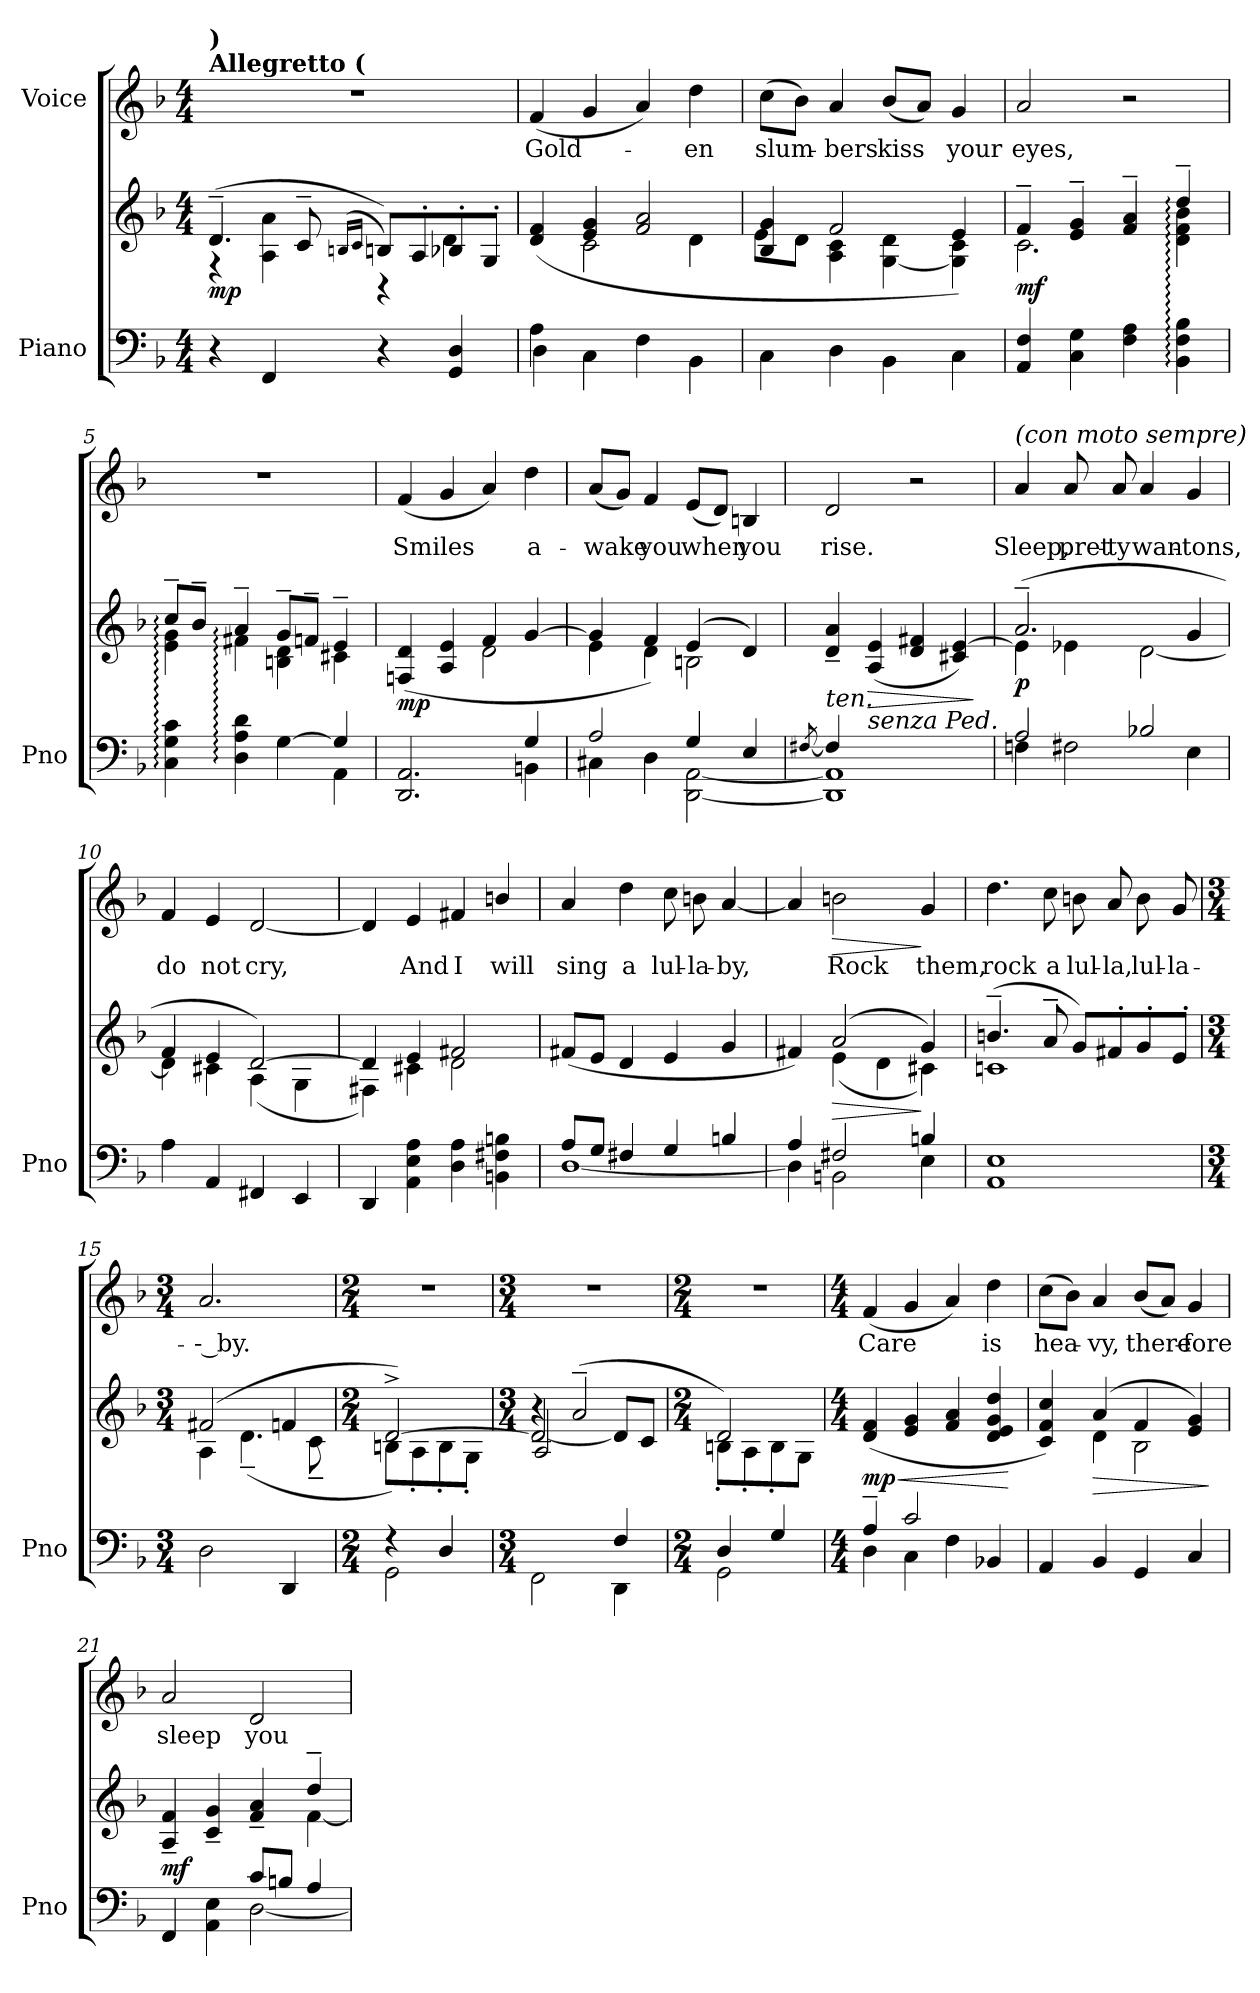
**kern	**kern	**dynam	**kern	**text	**dynam
*part2	*part2	*part2	*part1	*part1	*part1
*staff3	*staff2	*staff2/3	*staff1	*staff1	*staff1
*I"Piano	*	*	*I"Voice	*	*
*I'Pno	*	*	*	*	*
*clefF4	*clefG2	*	*clefG2	*	*
*k[b-]	*k[b-]	*	*k[b-]	*	*
*M4/4	*M4/4	*	*M4/4	*	*
*MM152	*MM152	*	*MM152	*	*
=1	=1	=1	=1	=1	=1
*	*^	*	*	*	*
!	!	!	!	!LO:TX:a:B:t=Allegretto (	!	!
!	!	!	!	!LO:TX:a:B:t=)	!	!
!	!	!	!LO:DY:b	!	!	!
4r	(4.d~/	4r	mp	1r	.	.
4FF/	.	4A\ 4a\	.	.	.	.
.	8c~/	.	.	.	.	.
.	(16qBn/LL	.	.	.	.	.
.	16qc/JJ	.	.	.	.	.
4r	8B/L))	4r	.	.	.	.
.	8A'/	.	.	.	.	.
4GG/ 4D/	8B-X'/	4d\	.	.	.	.
.	8G'/J	.	.	.	.	.
=2	=2	=2	=2	=2	=2	=2
*^	*	*	*	*	*	*
4A\	4D\	(4d/ 4f/	4ryy	.	(4f/	Gold-	.
2.ryy	4C\	4e/ 4g/	2c\	.	4g/	.	.
.	4F\	2f/ 2a/	.	.	4a/)	.	.
.	4BB-\	.	4d\	.	4dd\	-en	.
*v	*v	*	*	*	*	*	*
=3	=3	=3	=3	=3	=3	=3
4C\	4B-/ 4g/	8e\L	.	(8cc\L	slum-	.
.	.	8d\J	.	8b-\J)	.	.
4D\	2f/	4A\ 4c\	.	4a/	-bers	.
4BB-\	.	[4G\ 4d\	.	(8b-/L	kiss	.
.	.	.	.	8a/J)	.	.
4C\	4e/)	4G\] 4c\	.	4g/	your	.
=4	=4	=4	=4	=4	=4	=4
!	!	!	!LO:DY:b	!	!	!
4AA/ 4F/	4f~/	2.c\	mf	2a/	eyes,	.
4C\ 4G\	4e/~ 4g/~	.	.	.	.	.
4F\ 4A\	4f/~ 4a/~	.	.	2r	.	.
4BB-\:: 4F\:: 4B-\::	4dd::~/	4d\:: 4f\:: 4b-\::	.	.	.	.
=5	=5	=5	=5	=5	=5	=5
*^	*	*	*	*	*	*
4C\:: 4G\:: 4c\::	2.ryy	8cc::~/L	4e\:: 4g\::	.	1r	.	.
.	.	8b-~/J	.	.	.	.	.
4D\:: 4A\:: 4d\::	.	4a::~/	4f#X::\	.	.	.	.
[>4G\	.	8g~/L	4Bn\ 4d\	.	.	.	.
.	.	8fn~/J	.	.	.	.	.
4AA\	4G/]	4e~/	4c#X\	.	.	.	.
=6	=6	=6	=6	=6	=6	=6	=6
!	!	!	!	!LO:DY:b	!	!	!
2.DD/ 2.AA/	2.ryy	(4Fn/ 4d/	2ryy	mp	(4f/	Smiles	.
.	.	4A/ 4e/	.	.	4g/	.	.
.	.	4f/	2d\	.	4a/)	.	.
4G/	4BBn\	[4g/	.	.	4dd\	a-	.
=7	=7	=7	=7	=7	=7	=7	=7
2A/	4C#X\	4g/]	4e\	.	(8a/L	-wake	.
.	.	.	.	.	8g/J)	.	.
.	4D\	4f/)	4d\	.	4f/	you	.
4G/	[2DD\ [2AA\	(4e/	2Bn\	.	(8e/L	when	.
.	.	.	.	.	8d/J)	.	.
4E/	.	4d/)	.	.	4Bn/	you	.
*	*	*v	*v	*	*	*	*
=8	=8	=8	=8	=8	=8	=8
[<8qF#X/	.	.	.	.	.	.
!LO:TX:i:t=ten.	!	!	!	!	!	!
4F#/]	1DD] 1AA]	4d/~> 4a/~>	.	2d/	rise.	.
!LO:TX:i:t=senza Ped.	!	!	!	!	!	!
!	!	!	!LO:HP:b	!	!	!
4ryy	.	(>4A/ 4e/	>	.	.	.
2ryy	.	4d/ 4f#X/	.	2r	.	.
.	.	4c#X/ [4e/)	.	.	.	.
*v	*v	*	*	*	*	*
.	.	]	.	.	.
=9	=9	=9	=9	=9	=9
*^	*^	*	*	*	*
!	!	!	!	!	!LO:TX:i:t=(con moto sempre)	!	!
!	!	!	!	!LO:DY:b	!	!	!
2A/	4Fn\	(2.a~/	4e\]	p	4a/	Sleep,	.
.	2F#X\	.	4e-X\	.	8a/	pret-	.
.	.	.	.	.	8a/	-ty	.
2B-X/	.	.	[2d\	.	4a/	wan-	.
.	4E\	4g/	.	.	4g/	-tons,	.
=10	=10	=10	=10	=10	=10	=10	=10
2ryy	4A\	4f/	4d\]	.	4f/	do	.
.	4AA/	4e/	4c#X\	.	4e/	not	.
4FF#X/	2ryy	[2d/)	(4A\	.	[2d/	cry,	.
4EE/	.	.	4G\	.	.	.	.
*v	*v	*	*	*	*	*	*
=11	=11	=11	=11	=11	=11	=11
4DD/	4d/]	4F#X\)	.	4d/]	.	.
4AA\ 4E\ 4A\	4e/	4c#X\	.	4e/	And	.
4D\ 4A\	2f#X/	2d\	.	4f#X/	I	.
4BBn\ 4F#X\ 4Bn\	.	.	.	4bn/	will	.
*	*v	*v	*	*	*	*
=12	=12	=12	=12	=12	=12
*^	*	*	*	*	*
8A/L	[1D	(8f#X/L	.	4a/	sing	.
8G/J	.	8e/J	.	.	.	.
4F#X/	.	4d/	.	4dd\	a	.
4G/	.	4e/	.	8cc\	lul-	.
.	.	.	.	8bn\	-la-	.
4Bn/	.	4g/	.	[4a/	-by,	.
=13	=13	=13	=13	=13	=13	=13
*	*	*^	*	*	*	*
4A/	4D\]	4f#X/)	4ryy	.	4a/]	.	.
!	!	!	!	!LO:HP:b	!	!	!LO:HP:b
2F#X/	2BBn\	(2a/	(4e\	>	2bn\	Rock	>
.	.	.	4d\	.	.	.	.
4Bn/	4E\	4g/)	4c#X\)	]	4g/	them,	]
=14	=14	=14	=14	=14	=14	=14	=14
1E	1AA	(4.bn~/	1cn	.	4.dd\	rock	.
.	.	8a~/	.	.	8cc\	a	.
.	.	8g/L)	.	.	8bn\	lul-	.
.	.	8f#X'/	.	.	8a/	-la,	.
.	.	8g'/	.	.	8b\	lul-	.
.	.	8e'/J	.	.	8g/	-la-	.
*v	*v	*	*	*	*	*	*
=15	=15	=15	=15	=15	=15	=15
*M3/4	*M3/4	*	*	*M3/4	*	*
2D\	(2f#X/	4A\	.	2.a/	-- by.	.
.	.	(4.d~\	.	.	.	.
4DD/	4fn/	.	.	.	.	.
.	.	8c~\	.	.	.	.
=16	=16	=16	=16	=16	=16	=16
*M2/4	*M2/4	*	*	*M2/4	*	*
*^	*	*	*	*	*	*
4r	2GG\	[2d^/)	8Bn\L)	.	2r	.	.
.	.	.	8A'\	.	.	.	.
4D/	.	.	8B'\	.	.	.	.
.	.	.	8G'\J	.	.	.	.
*	*	*v	*v	*	*	*	*
=17	=17	=17	=17	=17	=17	=17
*M3/4	*	*M3/4	*	*M3/4	*	*
*	*	*^	*	*	*	*
*	*	*	*^	*	*	*	*
2ryy	2FF\	4r	2d/_	2A/	.	2.r	.	.
.	.	(2a~/	.	.	.	.	.	.
4F/	4DD\	.	8d/L]	4ryy	.	.	.	.
.	.	.	8c/J	.	.	.	.	.
*	*	*v	*v	*v	*	*	*	*
=18	=18	=18	=18	=18	=18	=18
*M2/4	*	*M2/4	*	*M2/4	*	*
*	*	*^	*	*	*	*
4D/	2GG\	2d/)	8Bn'\L	.	2r	.	.
.	.	.	8A'\	.	.	.	.
4G/	.	.	8B'\	.	.	.	.
.	.	.	8G\J	.	.	.	.
*	*	*v	*v	*	*	*	*
=19	=19	=19	=19	=19	=19	=19
*M4/4	*	*M4/4	*	*M4/4	*	*
*	*	*^	*	*	*	*
!	!	!	!	!LO:HP:b	!	!	!
!	!	!	!	!LO:DY:n=1:b	!	!	!
*	*	*v	*v	*	*	*	*
4A~/	4D\	(>4d/ 4f/	< mp	(4f/	Care	.
2c/	4C\	4e/ 4g/	.	4g/	.	.
.	4F\	4f/ 4a/	.	4a/)	.	.
4BB-X/	4ryy	4d/ 4e/ 4g/ 4dd/	.	4dd\	is	.
*v	*v	*	*	*	*	*
.	.	[	.	.	.
=20	=20	=20	=20	=20	=20
*	*^	*	*	*	*
4AA/	4c/ 4f/ 4cc/)	4ryy	.	(8cc\L	hea-	.
.	.	.	.	8b-\J)	.	.
!	!	!	!LO:HP:b	!	!	!
4BB-/	(>4a/	4d\	>	4a/	-vy,	.
4GG/	4f/	2B-\	.	(8b-/L	there-	.
.	.	.	.	8a/J)	.	.
4C/	4e/ 4g/)	.	.	4g/	-fore	.
*	*v	*v	*	*	*	*
.	.	]	.	.	.
=21	=21	=21	=21	=21	=21
*^	*^	*	*	*	*
!	!	!	!	!LO:DY:b	!	!	!
4FF/	2ryy	4A/~> 4f/~>	2.ryy	mf	2a/	sleep	.
4AA\ 4E\	.	(4c/~> 4g/~>	.	.	.	.	.
8c/L)	[2D\	4f/~> 4a/~>	.	.	2d/	you	.
8Bn/J	.	.	.	.	.	.	.
4A/	.	4dd~>/	[4f\	.	.	.	.
*v	*v	*	*	*	*	*	*
*	*v	*v	*	*	*	*
=	=	=	=	=	=
*-	*-	*-	*-	*-	*-
